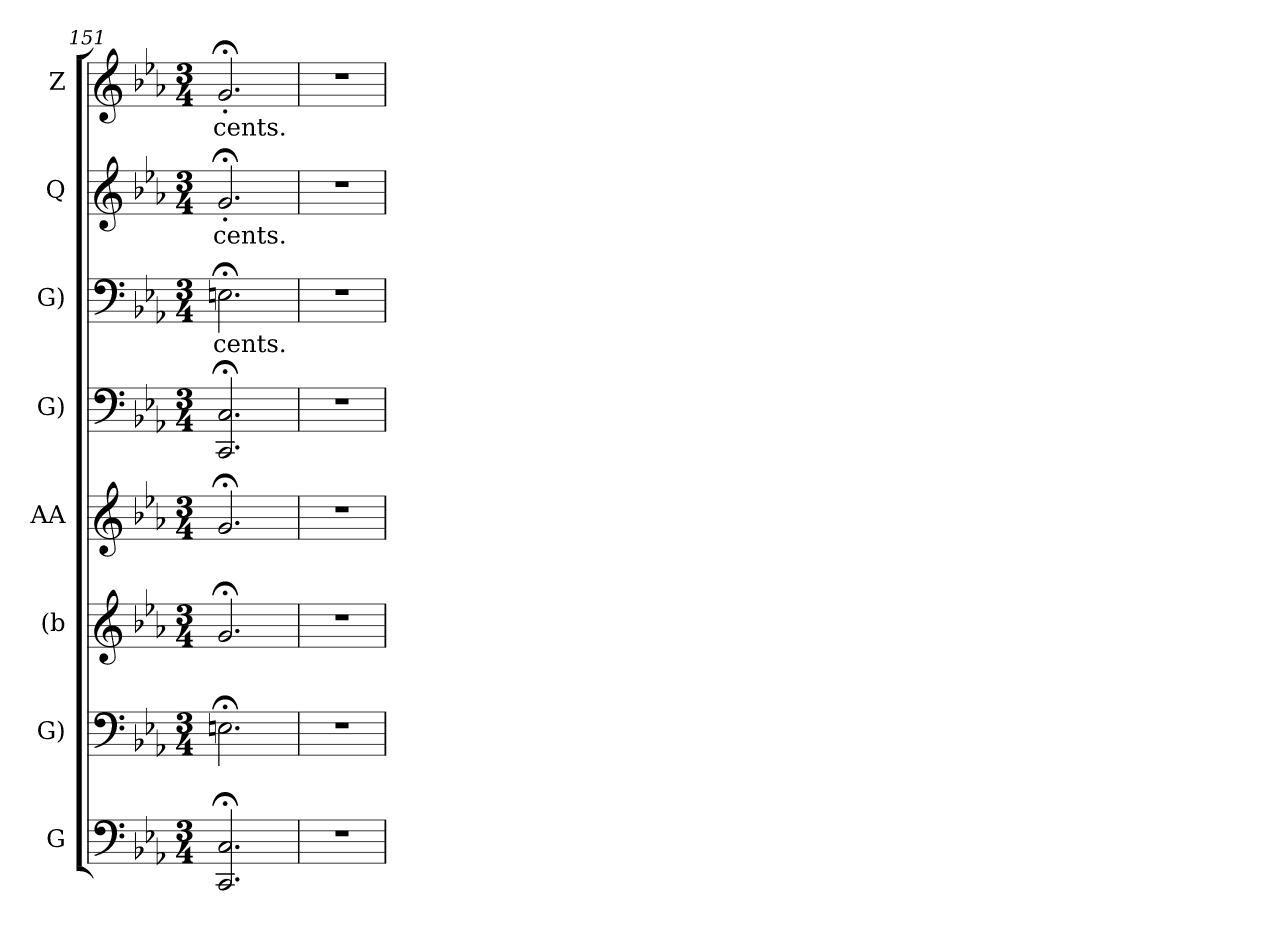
**kern	**kern	**kern	**kern	**kern	**kern	**text	**kern	**text	**kern	**text
*part8	*part7	*part6	*part5	*part4	*part3	*part3	*part2	*part2	*part1	*part1
*staff8	*staff7	*staff6	*staff5	*staff4	*staff3	*staff3	*staff2	*staff2	*staff1	*staff1
*I"G	*I"G)	*I"(b	*I"AA	*I"G)	*I"G)	*	*I"Q	*	*I"Z	*
*clefF4	*clefF4	*clefG2	*clefG2	*clefF4	*clefF4	*	*clefG2	*	*clefG2	*
*k[b-e-a-]	*k[b-e-a-]	*k[b-e-a-]	*k[b-e-a-]	*k[b-e-a-]	*k[b-e-a-]	*	*k[b-e-a-]	*	*k[b-e-a-]	*
*M3/4	*M3/4	*M3/4	*M3/4	*M3/4	*M3/4	*	*M3/4	*	*M3/4	*
=151	=151	=151	=151	=151	=151	=151	=151	=151	=151	=151
2.Ci;/ 2.CCi;/	2.En;i\	2.g;i/	2.g;i/	2.Ci;/ 2.CCi;/	2.En;i\	cents.	2.g;'>i/	cents.	2.g;'>i/	cents.
=152	=152	=152	=152	=152	=152	=152	=152	=152	=152	=152
2.r	2.r	2.r	2.r	2.r	2.r	.	2.r	.	2.r	.
=	=	=	=	=	=	=	=	=	=	=
*-	*-	*-	*-	*-	*-	*-	*-	*-	*-	*-
